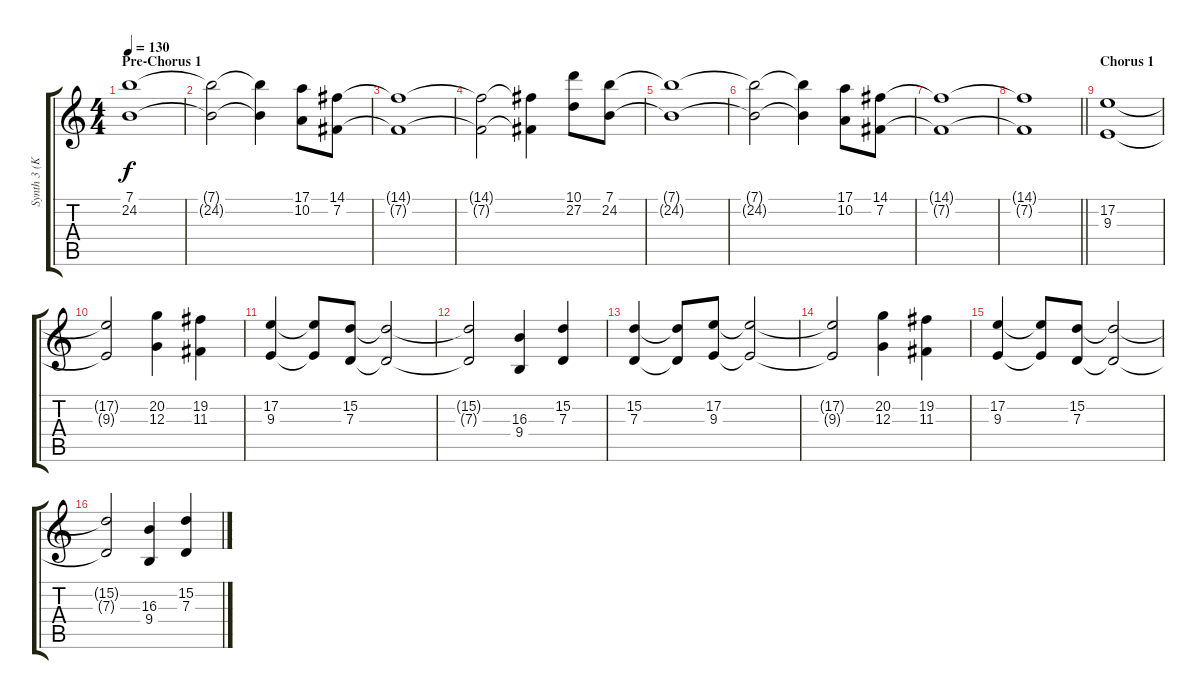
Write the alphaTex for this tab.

\track ("Synth 3 (Keys)" "Synth 3 (K") {instrument lead2sawtooth}
\staff {score tabs}
\tuning (E4 B3 G3 D3 A2 E2) {hide}
\ts (4 4)
\section ("" "Pre-Chorus 1")
\tempo 130
\clef g2
\ks c
(7.1{t} 24.2{t}).1{dy f} |
(7.1{t} 24.2{t}).2 (7.1{t} 24.2{t}).4 (17.1 10.2).8 (14.1 7.2).8 |
(14.1{t} 7.2{t}).1 |
(14.1{t} 7.2{t}).2 (14.1{t} 7.2{t}).4 (10.1 27.2).8 (7.1 24.2).8 |
(7.1{t} 24.2{t}).1 |
(7.1{t} 24.2{t}).2 (7.1{t} 24.2{t}).4 (17.1 10.2).8 (14.1 7.2).8 |
(14.1{t} 7.2{t}).1 |
\barLineRight lightlight
(14.1{t} 7.2{t}).1 |
\section ("" "Chorus 1")
(17.2 9.3).1 |
(17.2{t} 9.3{t}).2 (20.2 12.3).4 (19.2 11.3).4 |
(17.2 9.3).4 (17.2{t} 9.3{t}).8 (15.2 7.3).8 (15.2{t} 7.3{t}).2 |
(15.2{t} 7.3{t}).2 (16.3 9.4).4 (15.2 7.3).4 |
(15.2 7.3).4 (15.2{t} 7.3{t}).8 (17.2 9.3).8 (17.2{t} 9.3{t}).2 |
(17.2{t} 9.3{t}).2 (20.2 12.3).4 (19.2 11.3).4 |
(17.2 9.3).4 (17.2{t} 9.3{t}).8 (15.2 7.3).8 (15.2{t} 7.3{t}).2 |
(15.2{t} 7.3{t}).2 (16.3 9.4).4 (15.2 7.3).4
